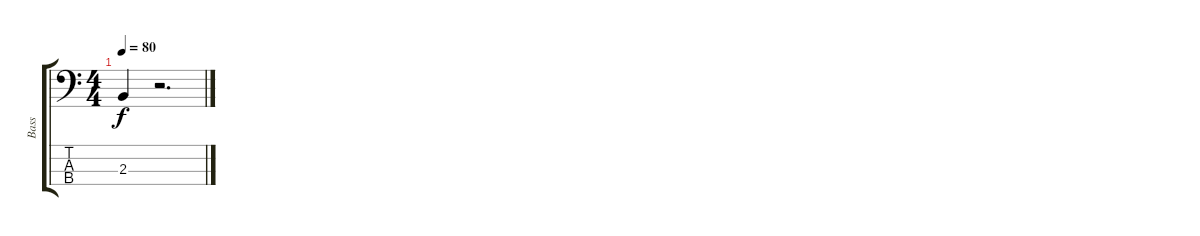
\track ("Bass" "Bass") {instrument slapbass2}
\staff {score tabs}
\tuning (G2 D2 A1 E1) {hide}
\ts (4 4)
\tempo 80
\clef f4
\ks c
2.3.4{dy f} r.2{d}
